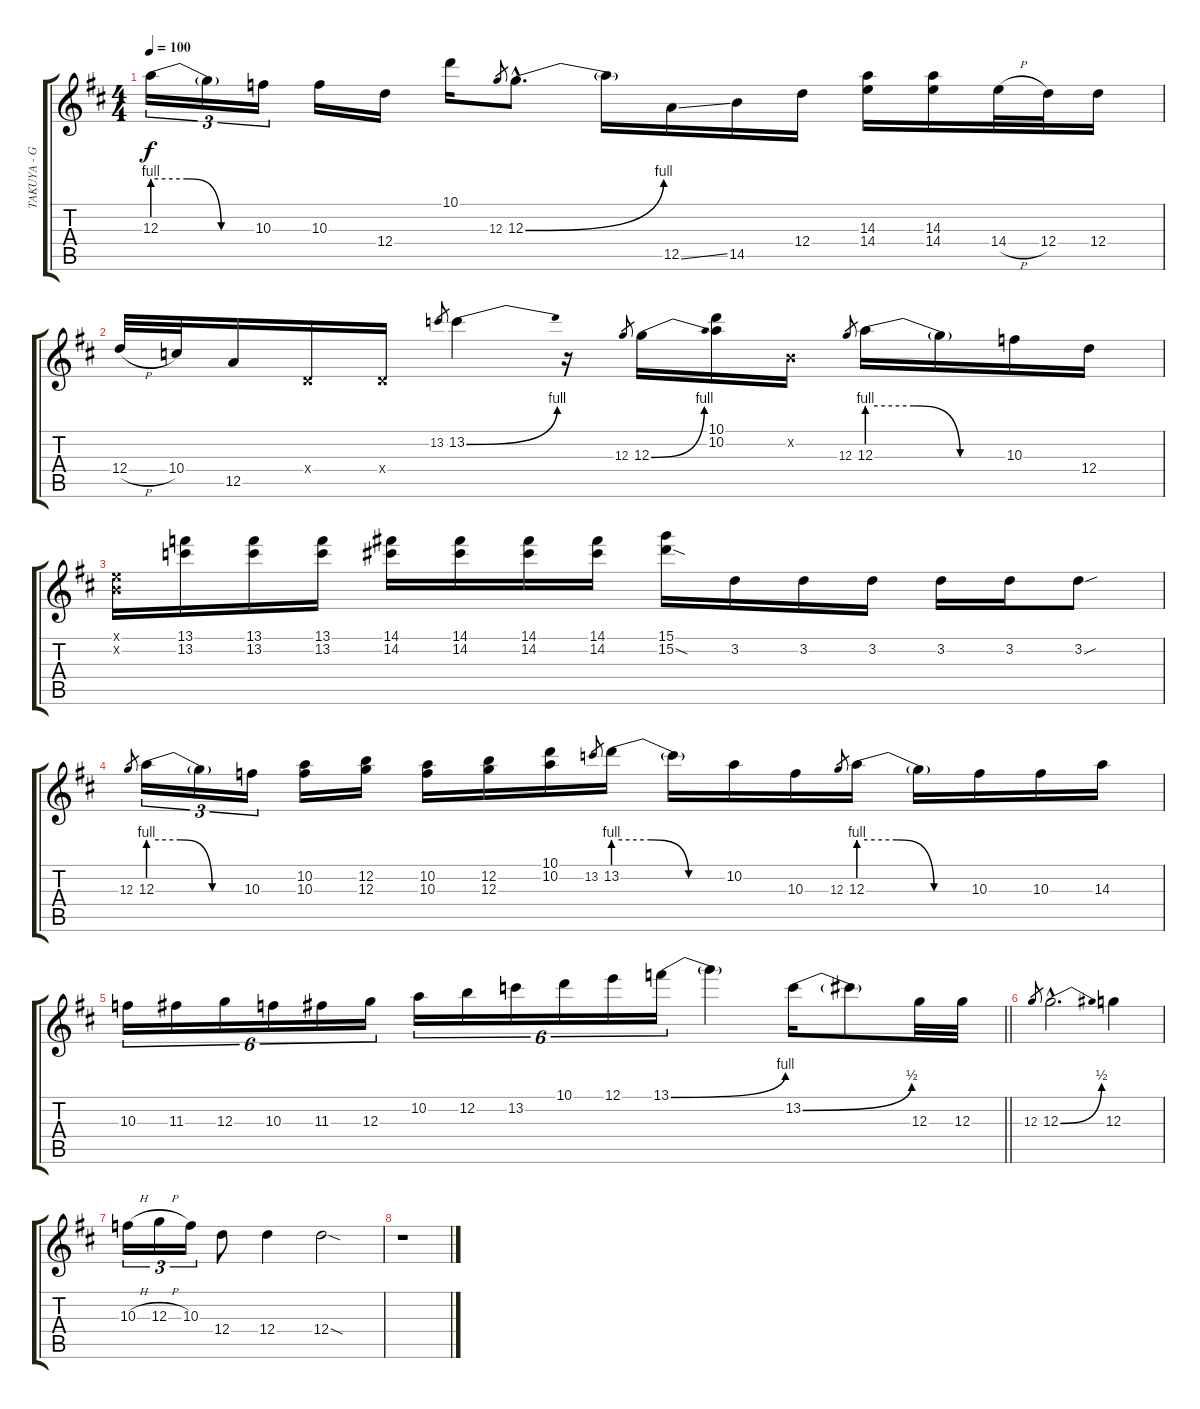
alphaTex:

\track ("TAKUYA - Guitar 2" "TAKUYA - G") {instrument overdrivenguitar}
\staff {score tabs}
\tuning (E4 B3 G3 D3 A2 E2) {hide}
\ts (4 4)
\tempo 100
\clef g2
\ks d
12.3{be (custom 0 4 20 4 40 0 60 0)}.16{tu (3 2) dy f} 12.3{t}.16{tu (3 2)} 10.3.16{tu (3 2)} 10.3.16 12.4.16 10.1.16 12.3.8{gr} 12.3{be (bend 0 0 60 4) hac}.8{d} 12.3{t}.16 12.5{ss}.16 14.5.16 12.4.16 (14.3 14.4).16 (14.3 14.4).16 14.4{h}.32 12.4.32 12.4.16 |
12.4{h}.32 10.4.32 12.5.16 0.4{x}.16 0.4{x}.16 13.2.8{gr} 13.2{be (bend 0 0 60 4)}.4 r.16 12.3.8{gr} 12.3{be (bend 0 0 60 4)}.16 (10.1 10.2).16 0.2{x}.16 12.3.8{gr} 12.3{be (custom 0 4 20 4 40 0 60 0)}.16 12.3{t}.16 10.3.16 12.4.16 |
(0.1{x} 0.2{x}).16 (13.1 13.2).16 (13.1 13.2).16 (13.1 13.2).16 (14.1 14.2).16 (14.1 14.2).16 (14.1 14.2).16 (14.1 14.2).16 (15.1 15.2{sod}).16 3.2.16 3.2.16 3.2.16 3.2.16 3.2.16 3.2{sou}.8 |
12.3.8{gr} 12.3{be (custom 0 4 20 4 40 0 60 0)}.16{tu (3 2)} 12.3{t}.16{tu (3 2)} 10.3.16{tu (3 2)} (10.2 10.3).16 (12.2 12.3).16 (10.2 10.3).16 (12.2 12.3).16 (10.1 10.2).16 13.2.8{gr} 13.2{be (custom 0 4 20 4 40 0 60 0)}.16 13.2{t}.16 10.2.16 10.3.16 12.3.8{gr} 12.3{be (custom 0 4 20 4 40 0 60 0)}.16 12.3{t}.16 10.3.16 10.3.16 14.3.16 |
\barLineRight lightlight
10.3.16{tu (6 4)} 11.3.16{tu (6 4)} 12.3.16{tu (6 4)} 10.3.16{tu (6 4)} 11.3.16{tu (6 4)} 12.3.16{tu (6 4)} 10.2.16{tu (6 4)} 12.2.16{tu (6 4)} 13.2.16{tu (6 4)} 10.1.16{tu (6 4)} 12.1.16{tu (6 4)} 13.1{be (bend 0 0 60 4)}.16{tu (6 4)} 13.1{t}.4 13.2{be (bend 0 0 60 2)}.16 13.2{t}.8 12.3.32 12.3.32 |
12.3.8{gr} 12.3{be (bend 0 0 60 2) hac}.2{d} 12.3.4 |
10.3{h}.16{tu (3 2)} 12.3{h}.16{tu (3 2)} 10.3.16{tu (3 2)} 12.4.8 12.4.4 12.4{sod}.2 |
r.1
